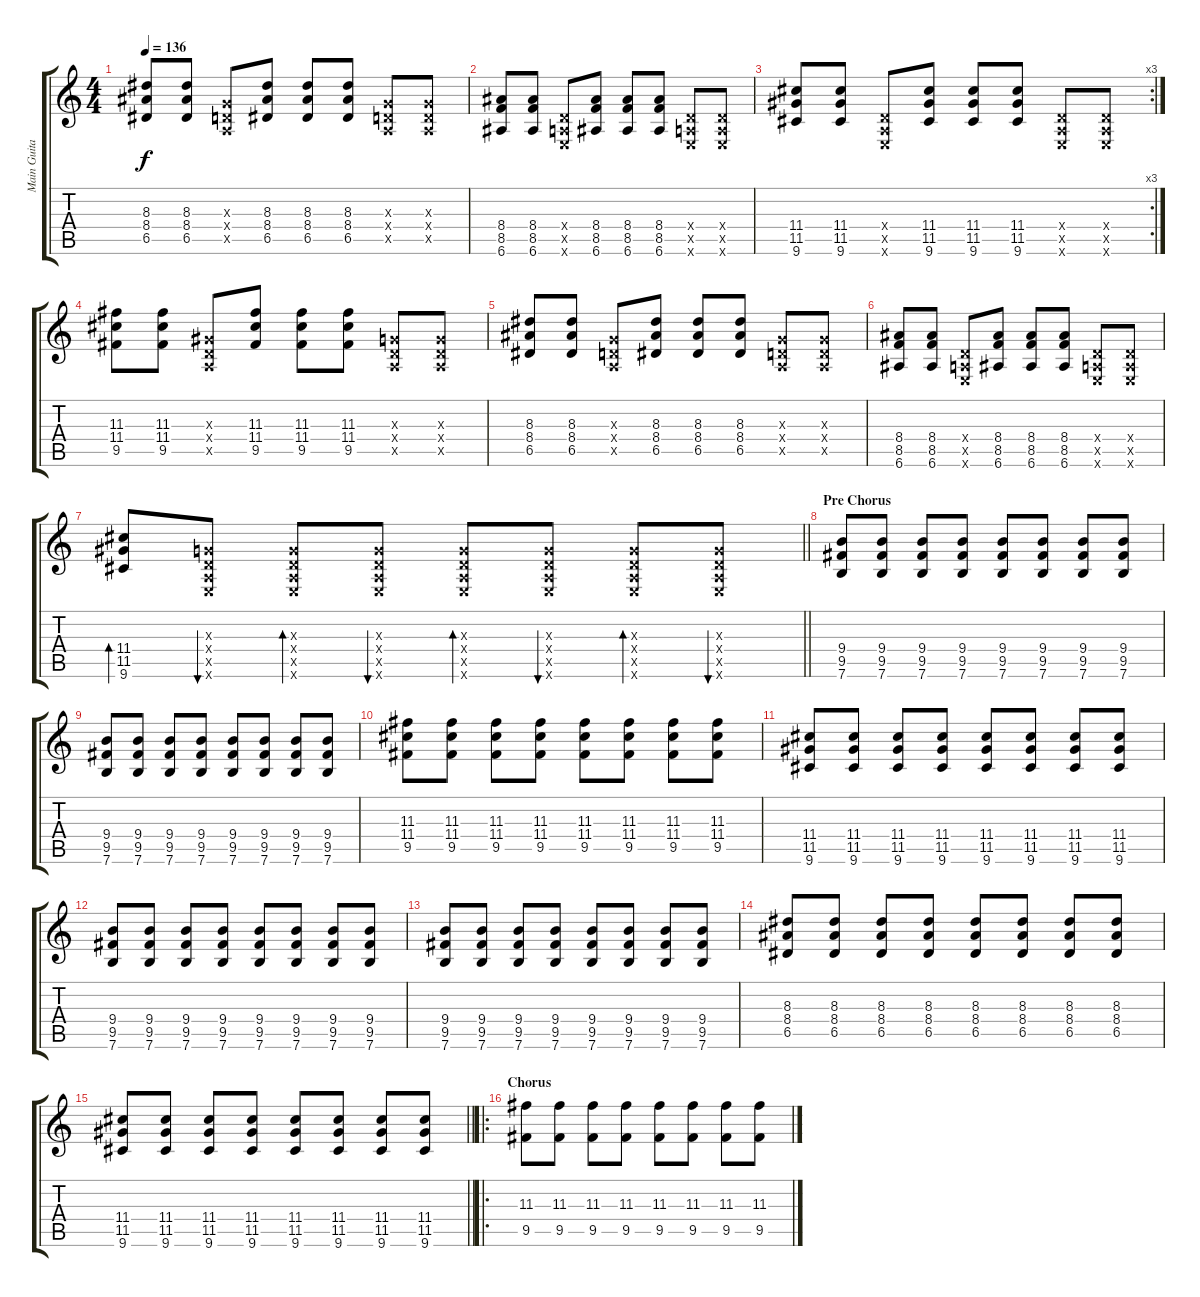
\track ("Main Guitar" "Main Guita") {instrument electricguitarclean}
\staff {score tabs}
\tuning (E4 B3 G3 D3 A2 E2) {hide}
\ts (4 4)
\tempo 136
\clef g2
\ks c
(8.3 8.4 6.5).8{dy f} (8.3 8.4 6.5).8 (0.3{x} 0.4{x} 0.5{x}).8 (8.3 8.4 6.5).8 (8.3 8.4 6.5).8 (8.3 8.4 6.5).8 (0.3{x} 0.4{x} 0.5{x}).8 (0.3{x} 0.4{x} 0.5{x}).8 |
(8.4 8.5 6.6).8 (8.4 8.5 6.6).8 (0.4{x} 0.5{x} 0.6{x}).8 (8.4 8.5 6.6).8 (8.4 8.5 6.6).8 (8.4 8.5 6.6).8 (0.4{x} 0.5{x} 0.6{x}).8 (0.4{x} 0.5{x} 0.6{x}).8 |
\rc 3
(11.4 11.5 9.6).8 (11.4 11.5 9.6).8 (0.4{x} 0.5{x} 0.6{x}).8 (11.4 11.5 9.6).8 (11.4 11.5 9.6).8 (11.4 11.5 9.6).8 (0.4{x} 0.5{x} 0.6{x}).8 (0.4{x} 0.5{x} 0.6{x}).8 |
(11.3 11.4 9.5).8 (11.3 11.4 9.5).8 (1.3{x} 0.4{x} 0.5{x}).8 (11.3 11.4 9.5).8 (11.3 11.4 9.5).8 (11.3 11.4 9.5).8 (0.3{x} 0.4{x} 0.5{x}).8 (0.3{x} 0.4{x} 0.5{x}).8 |
(8.3 8.4 6.5).8 (8.3 8.4 6.5).8 (0.3{x} 0.4{x} 0.5{x}).8 (8.3 8.4 6.5).8 (8.3 8.4 6.5).8 (8.3 8.4 6.5).8 (0.3{x} 0.4{x} 0.5{x}).8 (0.3{x} 0.4{x} 0.5{x}).8 |
(8.4 8.5 6.6).8 (8.4 8.5 6.6).8 (0.4{x} 0.5{x} 0.6{x}).8 (8.4 8.5 6.6).8 (8.4 8.5 6.6).8 (8.4 8.5 6.6).8 (0.4{x} 0.5{x} 0.6{x}).8 (0.4{x} 0.5{x} 0.6{x}).8 |
\barLineRight lightlight
(11.4 11.5 9.6).8{bd 30} (0.3{x} 0.4{x} 0.5{x} 0.6{x}).8{bu 30} (0.3{x} 0.4{x} 0.5{x} 0.6{x}).8{bd 30} (0.3{x} 0.4{x} 0.5{x} 0.6{x}).8{bu 30} (0.3{x} 0.4{x} 0.5{x} 0.6{x}).8{bd 30} (0.3{x} 0.4{x} 0.5{x} 0.6{x}).8{bu 30} (0.3{x} 0.4{x} 0.5{x} 0.6{x}).8{bd 30} (0.3{x} 0.4{x} 0.5{x} 0.6{x}).8{bu 30} |
\section ("" "Pre Chorus")
(9.4 9.5 7.6).8{instrument distortionguitar} (9.4 9.5 7.6).8{instrument distortionguitar} (9.4 9.5 7.6).8{instrument distortionguitar} (9.4 9.5 7.6).8{instrument distortionguitar} (9.4 9.5 7.6).8{instrument distortionguitar} (9.4 9.5 7.6).8{instrument distortionguitar} (9.4 9.5 7.6).8{instrument distortionguitar} (9.4 9.5 7.6).8{instrument distortionguitar} |
(9.4 9.5 7.6).8{instrument distortionguitar} (9.4 9.5 7.6).8{instrument distortionguitar} (9.4 9.5 7.6).8{instrument distortionguitar} (9.4 9.5 7.6).8{instrument distortionguitar} (9.4 9.5 7.6).8{instrument distortionguitar} (9.4 9.5 7.6).8{instrument distortionguitar} (9.4 9.5 7.6).8{instrument distortionguitar} (9.4 9.5 7.6).8{instrument distortionguitar} |
(11.3 11.4 9.5).8{instrument distortionguitar} (11.3 11.4 9.5).8{instrument distortionguitar} (11.3 11.4 9.5).8{instrument distortionguitar} (11.3 11.4 9.5).8{instrument distortionguitar} (11.3 11.4 9.5).8{instrument distortionguitar} (11.3 11.4 9.5).8{instrument distortionguitar} (11.3 11.4 9.5).8{instrument distortionguitar} (11.3 11.4 9.5).8{instrument distortionguitar} |
(11.4 11.5 9.6).8{instrument distortionguitar} (11.4 11.5 9.6).8{instrument distortionguitar} (11.4 11.5 9.6).8{instrument distortionguitar} (11.4 11.5 9.6).8{instrument distortionguitar} (11.4 11.5 9.6).8{instrument distortionguitar} (11.4 11.5 9.6).8{instrument distortionguitar} (11.4 11.5 9.6).8{instrument distortionguitar} (11.4 11.5 9.6).8{instrument distortionguitar} |
(9.4 9.5 7.6).8{instrument distortionguitar} (9.4 9.5 7.6).8{instrument distortionguitar} (9.4 9.5 7.6).8{instrument distortionguitar} (9.4 9.5 7.6).8{instrument distortionguitar} (9.4 9.5 7.6).8{instrument distortionguitar} (9.4 9.5 7.6).8{instrument distortionguitar} (9.4 9.5 7.6).8{instrument distortionguitar} (9.4 9.5 7.6).8{instrument distortionguitar} |
(9.4 9.5 7.6).8{instrument distortionguitar} (9.4 9.5 7.6).8{instrument distortionguitar} (9.4 9.5 7.6).8{instrument distortionguitar} (9.4 9.5 7.6).8{instrument distortionguitar} (9.4 9.5 7.6).8{instrument distortionguitar} (9.4 9.5 7.6).8{instrument distortionguitar} (9.4 9.5 7.6).8{instrument distortionguitar} (9.4 9.5 7.6).8{instrument distortionguitar} |
(8.3 8.4 6.5).8{instrument distortionguitar} (8.3 8.4 6.5).8{instrument distortionguitar} (8.3 8.4 6.5).8{instrument distortionguitar} (8.3 8.4 6.5).8{instrument distortionguitar} (8.3 8.4 6.5).8{instrument distortionguitar} (8.3 8.4 6.5).8{instrument distortionguitar} (8.3 8.4 6.5).8{instrument distortionguitar} (8.3 8.4 6.5).8{instrument distortionguitar} |
\barLineRight lightlight
(11.4 11.5 9.6).8{instrument distortionguitar} (11.4 11.5 9.6).8{instrument distortionguitar} (11.4 11.5 9.6).8{instrument distortionguitar} (11.4 11.5 9.6).8{instrument distortionguitar} (11.4 11.5 9.6).8{instrument distortionguitar} (11.4 11.5 9.6).8{instrument distortionguitar} (11.4 11.5 9.6).8{instrument distortionguitar} (11.4 11.5 9.6).8{instrument distortionguitar} |
\ro
\section ("" "Chorus")
(11.3 9.5).8{instrument distortionguitar} (11.3 9.5).8{instrument distortionguitar} (11.3 9.5).8{instrument distortionguitar} (11.3 9.5).8{instrument distortionguitar} (11.3 9.5).8{instrument distortionguitar} (11.3 9.5).8{instrument distortionguitar} (11.3 9.5).8{instrument distortionguitar} (11.3 9.5).8{instrument distortionguitar}
